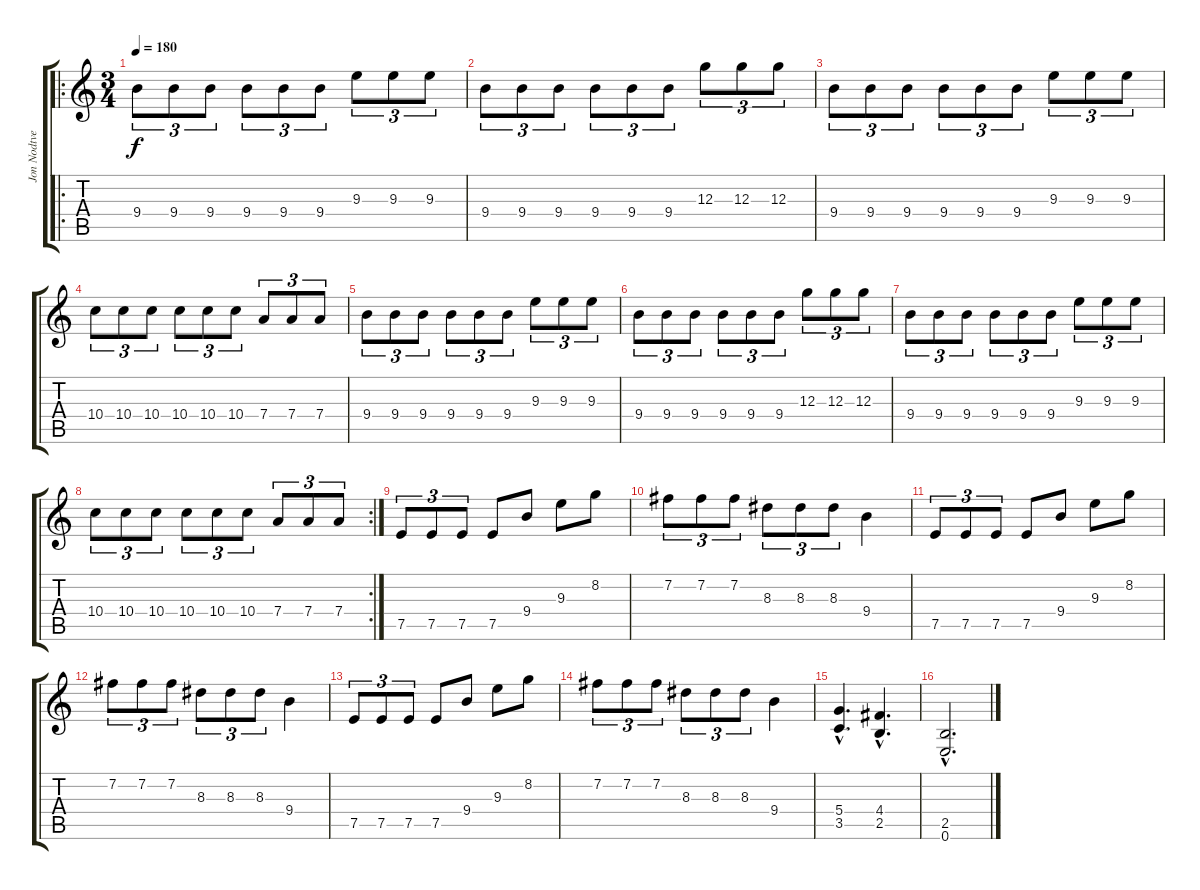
\track ("Jon Nodtveidt (LEAD)" "Jon Nodtve") {instrument distortionguitar}
\staff {score tabs}
\tuning (E4 B3 G3 D3 A2 E2) {hide}
\ro
\ts (3 4)
\tempo 180
\clef g2
\ks c
9.4.8{tu (3 2) dy f} 9.4.8{tu (3 2)} 9.4.8{tu (3 2)} 9.4.8{tu (3 2)} 9.4.8{tu (3 2)} 9.4.8{tu (3 2)} 9.3.8{tu (3 2)} 9.3.8{tu (3 2)} 9.3.8{tu (3 2)} |
9.4.8{tu (3 2)} 9.4.8{tu (3 2)} 9.4.8{tu (3 2)} 9.4.8{tu (3 2)} 9.4.8{tu (3 2)} 9.4.8{tu (3 2)} 12.3.8{tu (3 2)} 12.3.8{tu (3 2)} 12.3.8{tu (3 2)} |
9.4.8{tu (3 2)} 9.4.8{tu (3 2)} 9.4.8{tu (3 2)} 9.4.8{tu (3 2)} 9.4.8{tu (3 2)} 9.4.8{tu (3 2)} 9.3.8{tu (3 2)} 9.3.8{tu (3 2)} 9.3.8{tu (3 2)} |
10.4.8{tu (3 2)} 10.4.8{tu (3 2)} 10.4.8{tu (3 2)} 10.4.8{tu (3 2)} 10.4.8{tu (3 2)} 10.4.8{tu (3 2)} 7.4.8{tu (3 2)} 7.4.8{tu (3 2)} 7.4.8{tu (3 2)} |
9.4.8{tu (3 2)} 9.4.8{tu (3 2)} 9.4.8{tu (3 2)} 9.4.8{tu (3 2)} 9.4.8{tu (3 2)} 9.4.8{tu (3 2)} 9.3.8{tu (3 2)} 9.3.8{tu (3 2)} 9.3.8{tu (3 2)} |
9.4.8{tu (3 2)} 9.4.8{tu (3 2)} 9.4.8{tu (3 2)} 9.4.8{tu (3 2)} 9.4.8{tu (3 2)} 9.4.8{tu (3 2)} 12.3.8{tu (3 2)} 12.3.8{tu (3 2)} 12.3.8{tu (3 2)} |
9.4.8{tu (3 2)} 9.4.8{tu (3 2)} 9.4.8{tu (3 2)} 9.4.8{tu (3 2)} 9.4.8{tu (3 2)} 9.4.8{tu (3 2)} 9.3.8{tu (3 2)} 9.3.8{tu (3 2)} 9.3.8{tu (3 2)} |
\rc 2
10.4.8{tu (3 2)} 10.4.8{tu (3 2)} 10.4.8{tu (3 2)} 10.4.8{tu (3 2)} 10.4.8{tu (3 2)} 10.4.8{tu (3 2)} 7.4.8{tu (3 2)} 7.4.8{tu (3 2)} 7.4.8{tu (3 2)} |
7.5.8{tu (3 2)} 7.5.8{tu (3 2)} 7.5.8{tu (3 2)} 7.5.8 9.4.8 9.3.8 8.2.8 |
7.2.8{tu (3 2)} 7.2.8{tu (3 2)} 7.2.8{tu (3 2)} 8.3.8{tu (3 2)} 8.3.8{tu (3 2)} 8.3.8{tu (3 2)} 9.4.4 |
7.5.8{tu (3 2)} 7.5.8{tu (3 2)} 7.5.8{tu (3 2)} 7.5.8 9.4.8 9.3.8 8.2.8 |
7.2.8{tu (3 2)} 7.2.8{tu (3 2)} 7.2.8{tu (3 2)} 8.3.8{tu (3 2)} 8.3.8{tu (3 2)} 8.3.8{tu (3 2)} 9.4.4 |
7.5.8{tu (3 2)} 7.5.8{tu (3 2)} 7.5.8{tu (3 2)} 7.5.8 9.4.8 9.3.8 8.2.8 |
7.2.8{tu (3 2)} 7.2.8{tu (3 2)} 7.2.8{tu (3 2)} 8.3.8{tu (3 2)} 8.3.8{tu (3 2)} 8.3.8{tu (3 2)} 9.4.4 |
(5.4{hac} 3.5{hac}).4{d} (4.4{hac} 2.5{hac}).4{d} |
(2.5{hac} 0.6{hac}).2{d}
